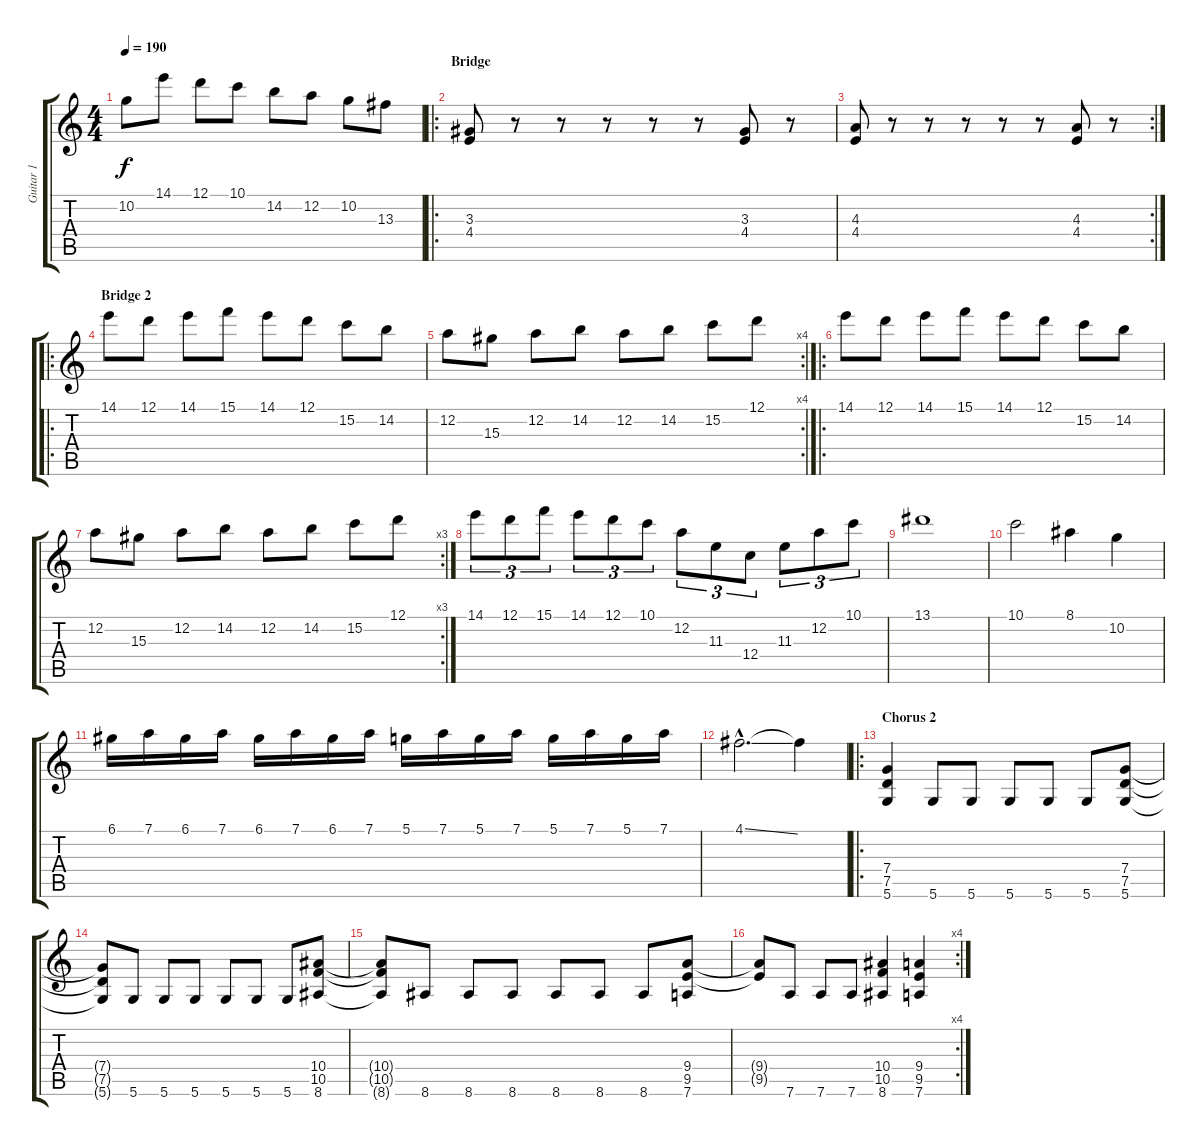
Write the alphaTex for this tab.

\track ("Guitar 1" "Guitar 1") {instrument distortionguitar}
\staff {score tabs}
\tuning (D4 A3 F3 C3 G2 D2) {hide}
\ts (4 4)
\tempo 190
\clef g2
\ks c
10.2.8{dy f} 14.1.8 12.1.8 10.1.8 14.2.8 12.2.8 10.2.8 13.3.8 |
\ro
\section ("" "Bridge")
(3.3 4.4).8 r.8 r.8 r.8 r.8 r.8 (3.3 4.4).8 r.8 |
\rc 2
(4.3 4.4).8 r.8 r.8 r.8 r.8 r.8 (4.3 4.4).8 r.8 |
\ro
\section ("" "Bridge 2")
14.1.8 12.1.8 14.1.8 15.1.8 14.1.8 12.1.8 15.2.8 14.2.8 |
\rc 4
12.2.8 15.3.8 12.2.8 14.2.8 12.2.8 14.2.8 15.2.8 12.1.8 |
\ro
14.1.8 12.1.8 14.1.8 15.1.8 14.1.8 12.1.8 15.2.8 14.2.8 |
\rc 3
12.2.8 15.3.8 12.2.8 14.2.8 12.2.8 14.2.8 15.2.8 12.1.8 |
14.1.8{tu (3 2)} 12.1.8{tu (3 2)} 15.1.8{tu (3 2)} 14.1.8{tu (3 2)} 12.1.8{tu (3 2)} 10.1.8{tu (3 2)} 12.2.8{tu (3 2)} 11.3.8{tu (3 2)} 12.4.8{tu (3 2)} 11.3.8{tu (3 2)} 12.2.8{tu (3 2)} 10.1.8{tu (3 2)} |
13.1.1 |
10.1.2 8.1.4 10.2.4 |
6.1.16 7.1.16 6.1.16 7.1.16 6.1.16 7.1.16 6.1.16 7.1.16 5.1.16 7.1.16 5.1.16 7.1.16 5.1.16 7.1.16 5.1.16 7.1.16 |
4.1{ss hac}.2{d} 4.1{t}.4 |
\ro
\section ("" "Chorus 2")
(7.4 7.5 5.6).4{balance 8} 5.6.8 5.6.8 5.6.8 5.6.8 5.6.8 (7.4 7.5 5.6).8 |
(7.4{t} 7.5{t} 5.6{t}).8 5.6.8 5.6.8 5.6.8 5.6.8 5.6.8 5.6.8 (10.4 10.5 8.6).8 |
(10.4{t} 10.5{t} 8.6{t}).8 8.6.8 8.6.8 8.6.8 8.6.8 8.6.8 8.6.8 (9.4 9.5 7.6).8 |
\rc 4
(9.4{t} 9.5{t}).8 7.6.8 7.6.8 7.6.8 (10.4 10.5 8.6).4 (9.4 9.5 7.6).4
